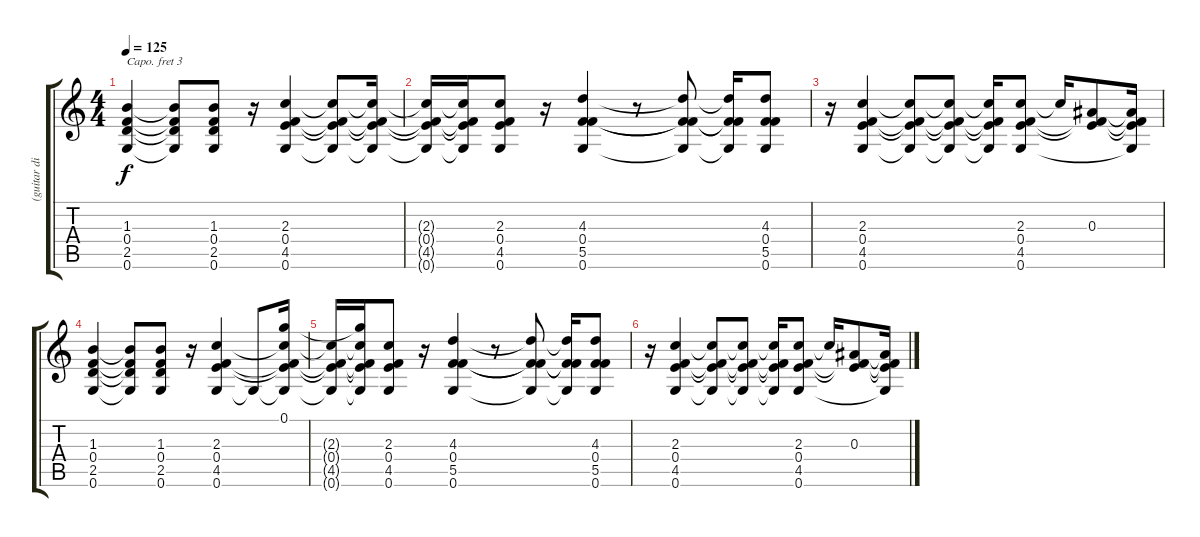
\track ("(guitar distortion)" "(guitar di") {instrument distortionguitar}
\staff {score tabs}
\capo 3
\tuning (E4 B3 G3 D3 A2 E2) {hide}
\ts (4 4)
\tempo 125
\clef g2
\ks c
(1.3 0.4 2.5 0.6).4{dy f} (1.3{t} 0.4{t} 2.5{t} 0.6{t}).8 (1.3 0.4 2.5 0.6).8 r.16 (2.3 0.4 4.5 0.6).4 (2.3{t} 0.4{t} 4.5{t} 0.6{t}).8 (2.3{t} 0.4{t} 4.5{t} 0.6{t}).16 |
(2.3{t} 0.4{t} 4.5{t} 0.6{t}).16 (2.3{t} 0.4{t} 4.5{t} 0.6{t}).16 (2.3 0.4 4.5 0.6).8 r.16 (4.3 0.4 5.5 0.6).4 r.8 (4.3{t} 0.4{t} 5.5{t} 0.6{t}).8 (4.3{t} 0.4{t} 5.5{t} 0.6{t}).16 (4.3 0.4 5.5 0.6).8 |
r.16 (2.3 0.4 4.5 0.6).4 (2.3{t} 0.4{t} 4.5{t} 0.6{t}).8 (2.3{t} 0.4{t} 4.5{t} 0.6{t}).8 (2.3{t} 0.4{t} 4.5{t} 0.6{t}).16 (2.3 0.4 4.5 0.6).8 2.3{t}.16 (0.3 0.4{t} 4.5{t}).8 (0.3{t} 0.4{t} 4.5{t} 0.6{t}).16 |
(1.3 0.4 2.5 0.6).4 (1.3{t} 0.4{t} 2.5{t} 0.6{t}).8 (1.3 0.4 2.5 0.6).8 r.16 (2.3 0.4 4.5 0.6).4 0.6{t}.8 (0.1 2.3{t} 0.4{t} 4.5{t} 0.6{t}).16 |
(2.3{t} 0.4{t} 4.5{t} 0.6{t}).16 (0.1{t} 2.3{t} 0.4{t} 4.5{t} 0.6{t}).16 (2.3 0.4 4.5 0.6).8 r.16 (4.3 0.4 5.5 0.6).4 r.8 (4.3{t} 0.4{t} 5.5{t} 0.6{t}).8 (4.3{t} 0.4{t} 5.5{t} 0.6{t}).16 (4.3 0.4 5.5 0.6).8 |
r.16 (2.3 0.4 4.5 0.6).4 (2.3{t} 0.4{t} 4.5{t} 0.6{t}).8 (2.3{t} 0.4{t} 4.5{t} 0.6{t}).8 (2.3{t} 0.4{t} 4.5{t} 0.6{t}).16 (2.3 0.4 4.5 0.6).8 2.3{t}.16 (0.3 0.4{t} 4.5{t}).8 (0.3{t} 0.4{t} 4.5{t} 0.6{t}).16
